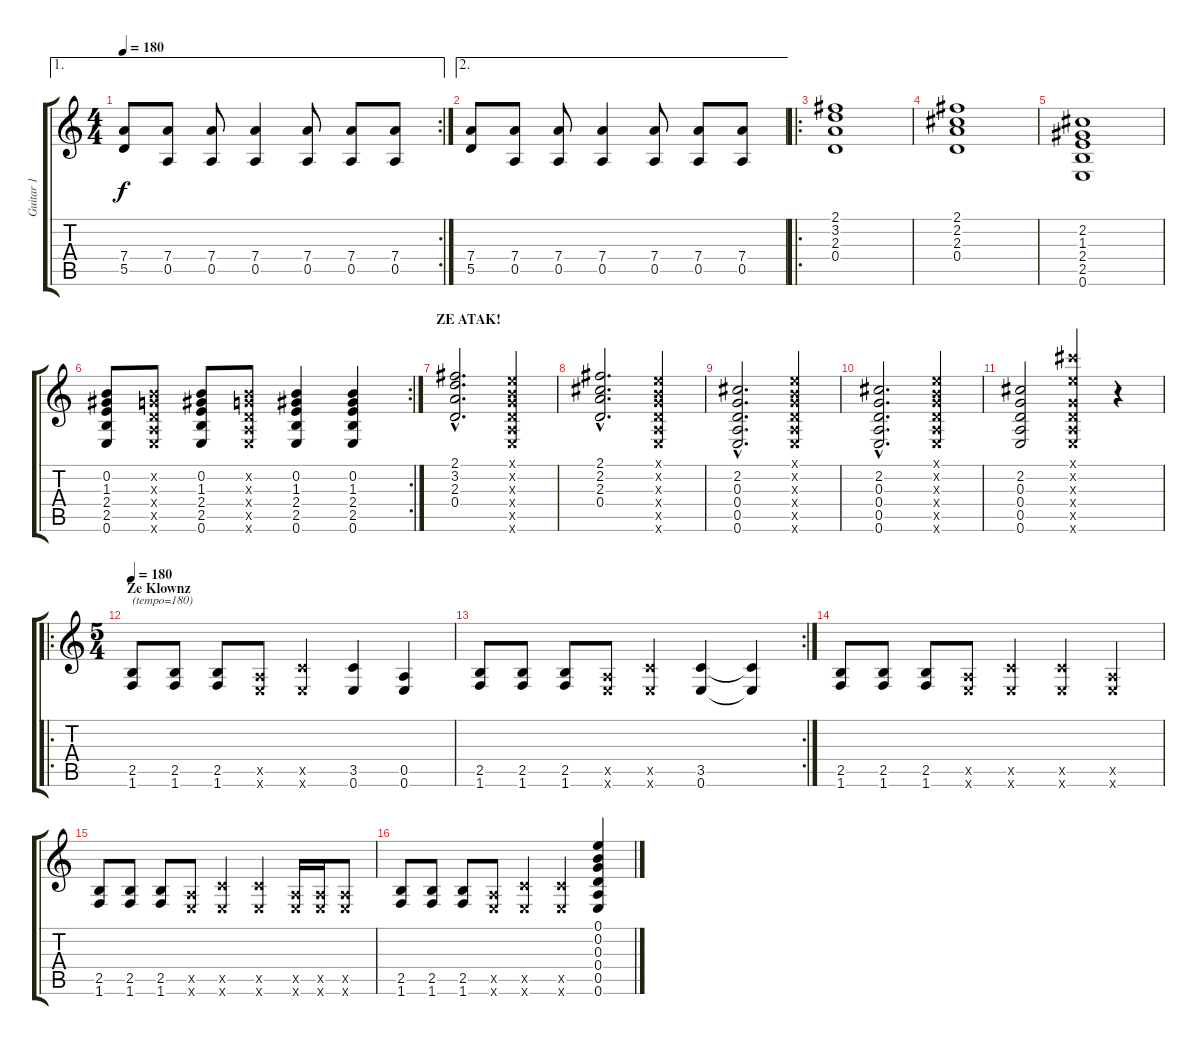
\track ("Guitar 1" "Guitar 1") {instrument overdrivenguitar}
\staff {score tabs}
\tuning (E4 B3 G3 D3 A2 E2) {hide}
\ae 1
\rc 2
\ts (4 4)
\tempo 180
\clef g2
\ks c
(7.4 5.5).8{dy f} (7.4 0.5).8 (7.4 0.5).8 (7.4 0.5).4 (7.4 0.5).8 (7.4 0.5).8 (7.4 0.5).8 |
\ae 2
(7.4 5.5).8 (7.4 0.5).8 (7.4 0.5).8 (7.4 0.5).4 (7.4 0.5).8 (7.4 0.5).8 (7.4 0.5).8 |
\ro
(2.1 3.2 2.3 0.4).1 |
(2.1 2.2 2.3 0.4).1 |
(2.2 1.3 2.4 2.5 0.6).1 |
\rc 2
(0.2 1.3 2.4 2.5 0.6).8 (0.2{x} 0.3{x} 0.4{x} 0.5{x} 0.6{x}).8 (0.2 1.3 2.4 2.5 0.6).8 (0.2{x} 0.3{x} 0.4{x} 0.5{x} 0.6{x}).8 (0.2 1.3 2.4 2.5 0.6).4 (0.2 1.3 2.4 2.5 0.6).4 |
\section ("" "ZE ATAK!")
(2.1{hac} 3.2{hac} 2.3{hac} 0.4{hac}).2{d} (0.1{x} 0.2{x} 0.3{x} 0.4{x} 0.5{x} 0.6{x}).4 |
(2.1{hac} 2.2{hac} 2.3{hac} 0.4{hac}).2{d} (0.1{x} 0.2{x} 0.3{x} 0.4{x} 0.5{x} 0.6{x}).4 |
(2.2{hac} 0.3{hac} 0.4{hac} 0.5{hac} 0.6{hac}).2{d} (0.1{x} 0.2{x} 0.3{x} 0.4{x} 0.5{x} 0.6{x}).4 |
(2.2{hac} 0.3{hac} 0.4{hac} 0.5{hac} 0.6{hac}).2{d} (0.1{x} 0.2{x} 0.3{x} 0.4{x} 0.5{x} 0.6{x}).4 |
(2.2 0.3 0.4 0.5 0.6).2 (0.1{x} 14.2{x} 0.3{x} 0.4{x} 0.5{x} 0.6{x}).4 r.4 |
\ro
\ts (5 4)
\section ("" "Ze Klownz")
\tempo 180
(2.5 1.6).8{txt "(tempo=180)"} (2.5 1.6).8 (2.5 1.6).8 (0.5{x} 0.6{x}).8 (3.5{x} 0.6{x}).4 (3.5 0.6).4 (0.5 0.6).4 |
\rc 2
(2.5 1.6).8 (2.5 1.6).8 (2.5 1.6).8 (0.5{x} 0.6{x}).8 (3.5{x} 0.6{x}).4 (3.5 0.6).4 (3.5{t} 0.6{t}).4 |
(2.5 1.6).8 (2.5 1.6).8 (2.5 1.6).8 (0.5{x} 0.6{x}).8 (3.5{x} 0.6{x}).4 (3.5{x} 0.6{x}).4 (0.5{x} 0.6{x}).4 |
(2.5 1.6).8 (2.5 1.6).8 (2.5 1.6).8 (0.5{x} 0.6{x}).8 (3.5{x} 0.6{x}).4 (3.5{x} 0.6{x}).4 (0.5{x} 0.6{x}).16 (0.5{x} 0.6{x}).16 (0.5{x} 0.6{x}).8 |
(2.5 1.6).8 (2.5 1.6).8 (2.5 1.6).8 (0.5{x} 0.6{x}).8 (3.5{x} 0.6{x}).4 (3.5{x} 0.6{x}).4 (0.1 0.2 0.3 0.4 0.5 0.6).4
